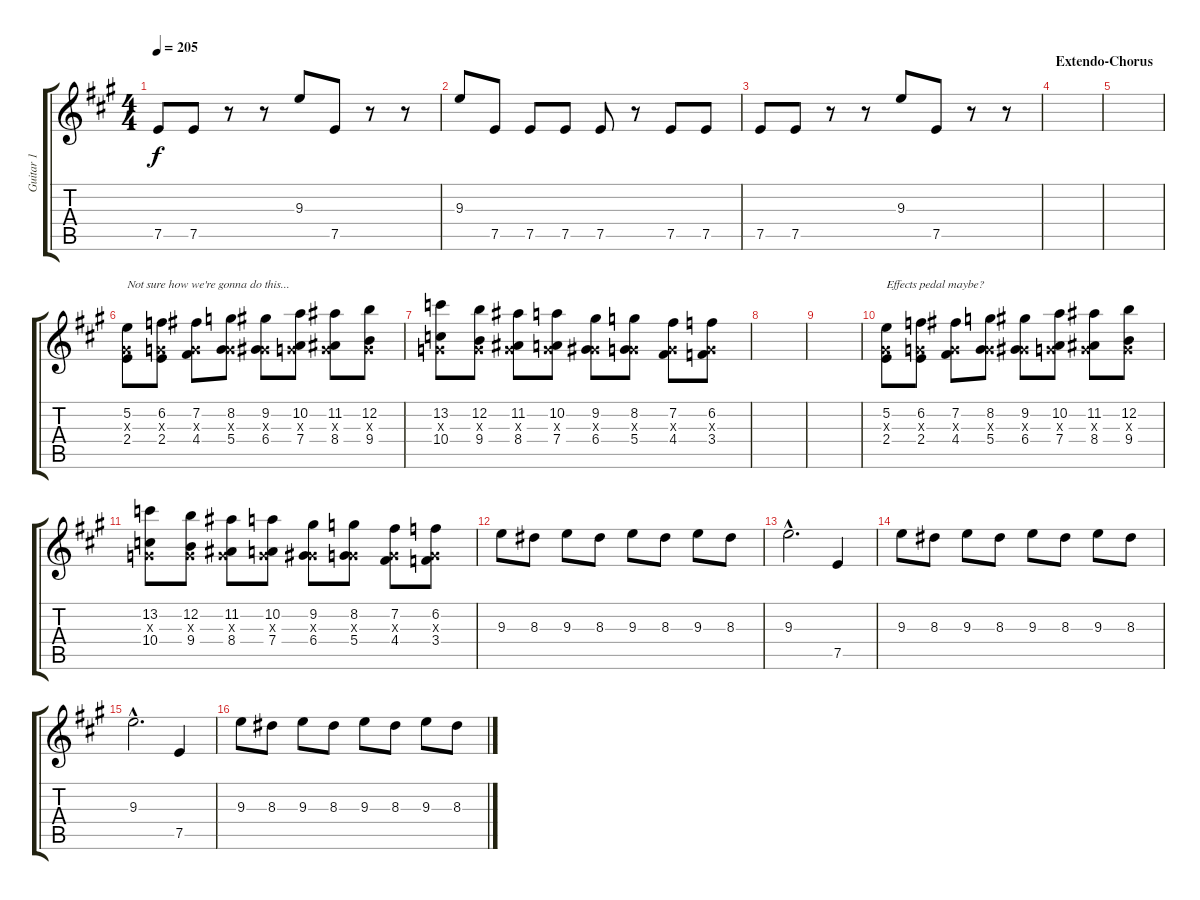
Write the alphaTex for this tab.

\track ("Guitar 1" "Guitar 1") {instrument distortionguitar}
\staff {score tabs}
\tuning (E4 B3 G3 D3 A2 E2) {hide}
\ts (4 4)
\tempo 205
\clef g2
\ks a
7.5.8{dy f} 7.5.8 r.8 r.8 9.3.8 7.5.8 r.8 r.8 |
9.3.8 7.5.8 7.5.8 7.5.8 7.5.8 r.8 7.5.8 7.5.8 |
7.5.8 7.5.8 r.8 r.8 9.3.8 7.5.8 r.8 r.8 |
\section ("" "Extendo-Chorus")
|
|
(5.2 1.3{x} 2.4).8{txt "Not sure how we're gonna do this..."} (6.2 0.3{x} 2.4).8 (7.2 0.3{x} 4.4).8 (8.2 0.3{x} 5.4).8 (9.2 0.3{x} 6.4).8 (10.2 0.3{x} 7.4).8 (11.2 0.3{x} 8.4).8 (12.2 0.3{x} 9.4).8 |
(13.2 0.3{x} 10.4).8 (12.2 0.3{x} 9.4).8 (11.2 0.3{x} 8.4).8 (10.2 0.3{x} 7.4).8 (9.2 0.3{x} 6.4).8 (8.2 0.3{x} 5.4).8 (7.2 0.3{x} 4.4).8 (6.2 0.3{x} 3.4).8 |
|
|
(5.2 1.3{x} 2.4).8{txt "Effects pedal maybe?"} (6.2 0.3{x} 2.4).8 (7.2 0.3{x} 4.4).8 (8.2 0.3{x} 5.4).8 (9.2 0.3{x} 6.4).8 (10.2 0.3{x} 7.4).8 (11.2 0.3{x} 8.4).8 (12.2 0.3{x} 9.4).8 |
(13.2 0.3{x} 10.4).8 (12.2 0.3{x} 9.4).8 (11.2 0.3{x} 8.4).8 (10.2 0.3{x} 7.4).8 (9.2 0.3{x} 6.4).8 (8.2 0.3{x} 5.4).8 (7.2 0.3{x} 4.4).8 (6.2 0.3{x} 3.4).8 |
9.3.8{instrument distortionguitar} 8.3.8 9.3.8 8.3.8 9.3.8 8.3.8 9.3.8 8.3.8 |
9.3{hac}.2{d} 7.5.4 |
9.3.8{instrument distortionguitar} 8.3.8 9.3.8 8.3.8 9.3.8 8.3.8 9.3.8 8.3.8 |
9.3{hac}.2{d} 7.5.4 |
9.3.8{instrument distortionguitar} 8.3.8 9.3.8 8.3.8 9.3.8 8.3.8 9.3.8 8.3.8
